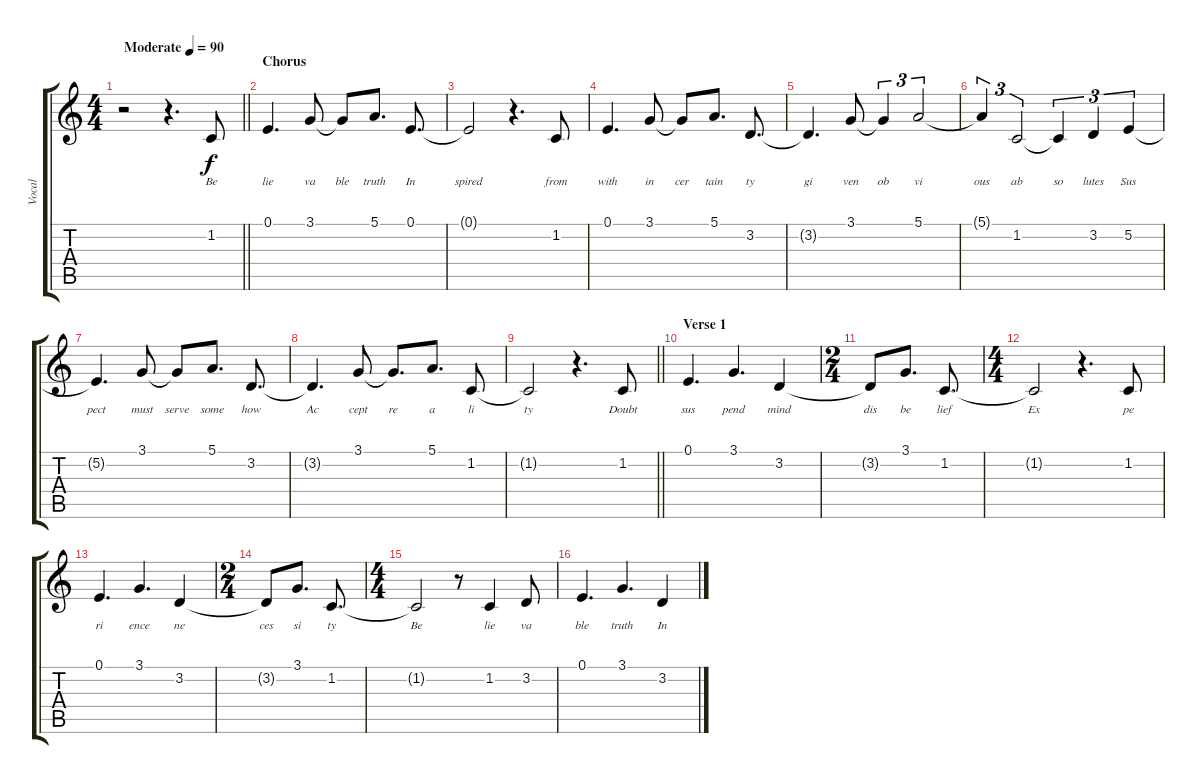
\track ("Vocal" "Vocal") {instrument acousticgrandpiano}
\staff {score tabs}
\tuning (E4 B3 G3 D3 A2 E2) {hide}
\ts (4 4)
\tempo (90 "Moderate")
\clef g2
\barLineRight lightlight
\ks c
r.2{dy f instrument acousticgrandpiano} r.4{d} 1.2.8{lyrics (0 "Be") lyrics (1 "") lyrics (2 "") lyrics (3 "") lyrics (4 "")} |
\section ("" "Chorus")
0.1.4{d lyrics (0 "lie") lyrics (1 "") lyrics (2 "") lyrics (3 "") lyrics (4 "")} 3.1.8{lyrics (0 "va") lyrics (1 "") lyrics (2 "") lyrics (3 "") lyrics (4 "")} 3.1{t}.8{lyrics (0 "ble") lyrics (1 "") lyrics (2 "") lyrics (3 "") lyrics (4 "")} 5.1.8{d lyrics (0 "truth") lyrics (1 "") lyrics (2 "") lyrics (3 "") lyrics (4 "")} 0.1.8{d lyrics (0 "In") lyrics (1 "") lyrics (2 "") lyrics (3 "") lyrics (4 "")} |
0.1{t}.2{lyrics (0 "spired") lyrics (1 "") lyrics (2 "") lyrics (3 "") lyrics (4 "")} r.4{d} 1.2.8{lyrics (0 "from") lyrics (1 "") lyrics (2 "") lyrics (3 "") lyrics (4 "")} |
0.1.4{d lyrics (0 "with") lyrics (1 "") lyrics (2 "") lyrics (3 "") lyrics (4 "")} 3.1.8{lyrics (0 "in") lyrics (1 "") lyrics (2 "") lyrics (3 "") lyrics (4 "")} 3.1{t}.8{lyrics (0 "cer") lyrics (1 "") lyrics (2 "") lyrics (3 "") lyrics (4 "")} 5.1.8{d lyrics (0 "tain") lyrics (1 "") lyrics (2 "") lyrics (3 "") lyrics (4 "")} 3.2.8{d lyrics (0 "ty") lyrics (1 "") lyrics (2 "") lyrics (3 "") lyrics (4 "")} |
3.2{t}.4{d lyrics (0 "gi") lyrics (1 "") lyrics (2 "") lyrics (3 "") lyrics (4 "")} 3.1.8{lyrics (0 "ven") lyrics (1 "") lyrics (2 "") lyrics (3 "") lyrics (4 "")} 3.1{t}.4{tu (3 2) lyrics (0 "ob") lyrics (1 "") lyrics (2 "") lyrics (3 "") lyrics (4 "")} 5.1.2{tu (3 2) lyrics (0 "vi") lyrics (1 "") lyrics (2 "") lyrics (3 "") lyrics (4 "")} |
5.1{t}.4{tu (3 2) lyrics (0 "ous") lyrics (1 "") lyrics (2 "") lyrics (3 "") lyrics (4 "")} 1.2.2{tu (3 2) lyrics (0 "ab") lyrics (1 "") lyrics (2 "") lyrics (3 "") lyrics (4 "")} 1.2{t}.4{tu (3 2) lyrics (0 "so") lyrics (1 "") lyrics (2 "") lyrics (3 "") lyrics (4 "")} 3.2.4{tu (3 2) lyrics (0 "lutes") lyrics (1 "") lyrics (2 "") lyrics (3 "") lyrics (4 "")} 5.2.4{tu (3 2) lyrics (0 "Sus") lyrics (1 "") lyrics (2 "") lyrics (3 "") lyrics (4 "")} |
5.2{t}.4{d lyrics (0 "pect") lyrics (1 "") lyrics (2 "") lyrics (3 "") lyrics (4 "")} 3.1.8{lyrics (0 "must") lyrics (1 "") lyrics (2 "") lyrics (3 "") lyrics (4 "")} 3.1{t}.8{lyrics (0 "serve") lyrics (1 "") lyrics (2 "") lyrics (3 "") lyrics (4 "")} 5.1.8{d lyrics (0 "some") lyrics (1 "") lyrics (2 "") lyrics (3 "") lyrics (4 "")} 3.2.8{d lyrics (0 "how") lyrics (1 "") lyrics (2 "") lyrics (3 "") lyrics (4 "")} |
3.2{t}.4{d lyrics (0 "Ac") lyrics (1 "") lyrics (2 "") lyrics (3 "") lyrics (4 "")} 3.1.8{lyrics (0 "cept") lyrics (1 "") lyrics (2 "") lyrics (3 "") lyrics (4 "")} 3.1{t}.8{d lyrics (0 "re") lyrics (1 "") lyrics (2 "") lyrics (3 "") lyrics (4 "")} 5.1.8{d lyrics (0 "a") lyrics (1 "") lyrics (2 "") lyrics (3 "") lyrics (4 "")} 1.2.8{lyrics (0 "li") lyrics (1 "") lyrics (2 "") lyrics (3 "") lyrics (4 "")} |
\barLineRight lightlight
1.2{t}.2{lyrics (0 "ty") lyrics (1 "") lyrics (2 "") lyrics (3 "") lyrics (4 "")} r.4{d} 1.2.8{lyrics (0 "Doubt") lyrics (1 "") lyrics (2 "") lyrics (3 "") lyrics (4 "")} |
\section ("" "Verse 1")
0.1.4{d lyrics (0 "sus") lyrics (1 "") lyrics (2 "") lyrics (3 "") lyrics (4 "")} 3.1.4{d lyrics (0 "pend") lyrics (1 "") lyrics (2 "") lyrics (3 "") lyrics (4 "")} 3.2.4{lyrics (0 "mind") lyrics (1 "") lyrics (2 "") lyrics (3 "") lyrics (4 "")} |
\ts (2 4)
3.2{t}.8{lyrics (0 "dis") lyrics (1 "") lyrics (2 "") lyrics (3 "") lyrics (4 "")} 3.1.8{d lyrics (0 "be") lyrics (1 "") lyrics (2 "") lyrics (3 "") lyrics (4 "")} 1.2.8{d lyrics (0 "lief") lyrics (1 "") lyrics (2 "") lyrics (3 "") lyrics (4 "")} |
\ts (4 4)
1.2{t}.2{lyrics (0 "Ex") lyrics (1 "") lyrics (2 "") lyrics (3 "") lyrics (4 "")} r.4{d} 1.2.8{lyrics (0 "pe") lyrics (1 "") lyrics (2 "") lyrics (3 "") lyrics (4 "")} |
0.1.4{d lyrics (0 "ri") lyrics (1 "") lyrics (2 "") lyrics (3 "") lyrics (4 "")} 3.1.4{d lyrics (0 "ence") lyrics (1 "") lyrics (2 "") lyrics (3 "") lyrics (4 "")} 3.2.4{lyrics (0 "ne") lyrics (1 "") lyrics (2 "") lyrics (3 "") lyrics (4 "")} |
\ts (2 4)
3.2{t}.8{lyrics (0 "ces") lyrics (1 "") lyrics (2 "") lyrics (3 "") lyrics (4 "")} 3.1.8{d lyrics (0 "si") lyrics (1 "") lyrics (2 "") lyrics (3 "") lyrics (4 "")} 1.2.8{d lyrics (0 "ty") lyrics (1 "") lyrics (2 "") lyrics (3 "") lyrics (4 "")} |
\ts (4 4)
1.2{t}.2{lyrics (0 "Be") lyrics (1 "") lyrics (2 "") lyrics (3 "") lyrics (4 "")} r.8 1.2.4{lyrics (0 "lie") lyrics (1 "") lyrics (2 "") lyrics (3 "") lyrics (4 "")} 3.2.8{lyrics (0 "va") lyrics (1 "") lyrics (2 "") lyrics (3 "") lyrics (4 "")} |
0.1.4{d lyrics (0 "ble") lyrics (1 "") lyrics (2 "") lyrics (3 "") lyrics (4 "")} 3.1.4{d lyrics (0 "truth") lyrics (1 "") lyrics (2 "") lyrics (3 "") lyrics (4 "")} 3.2.4{lyrics (0 "In") lyrics (1 "") lyrics (2 "") lyrics (3 "") lyrics (4 "")}
